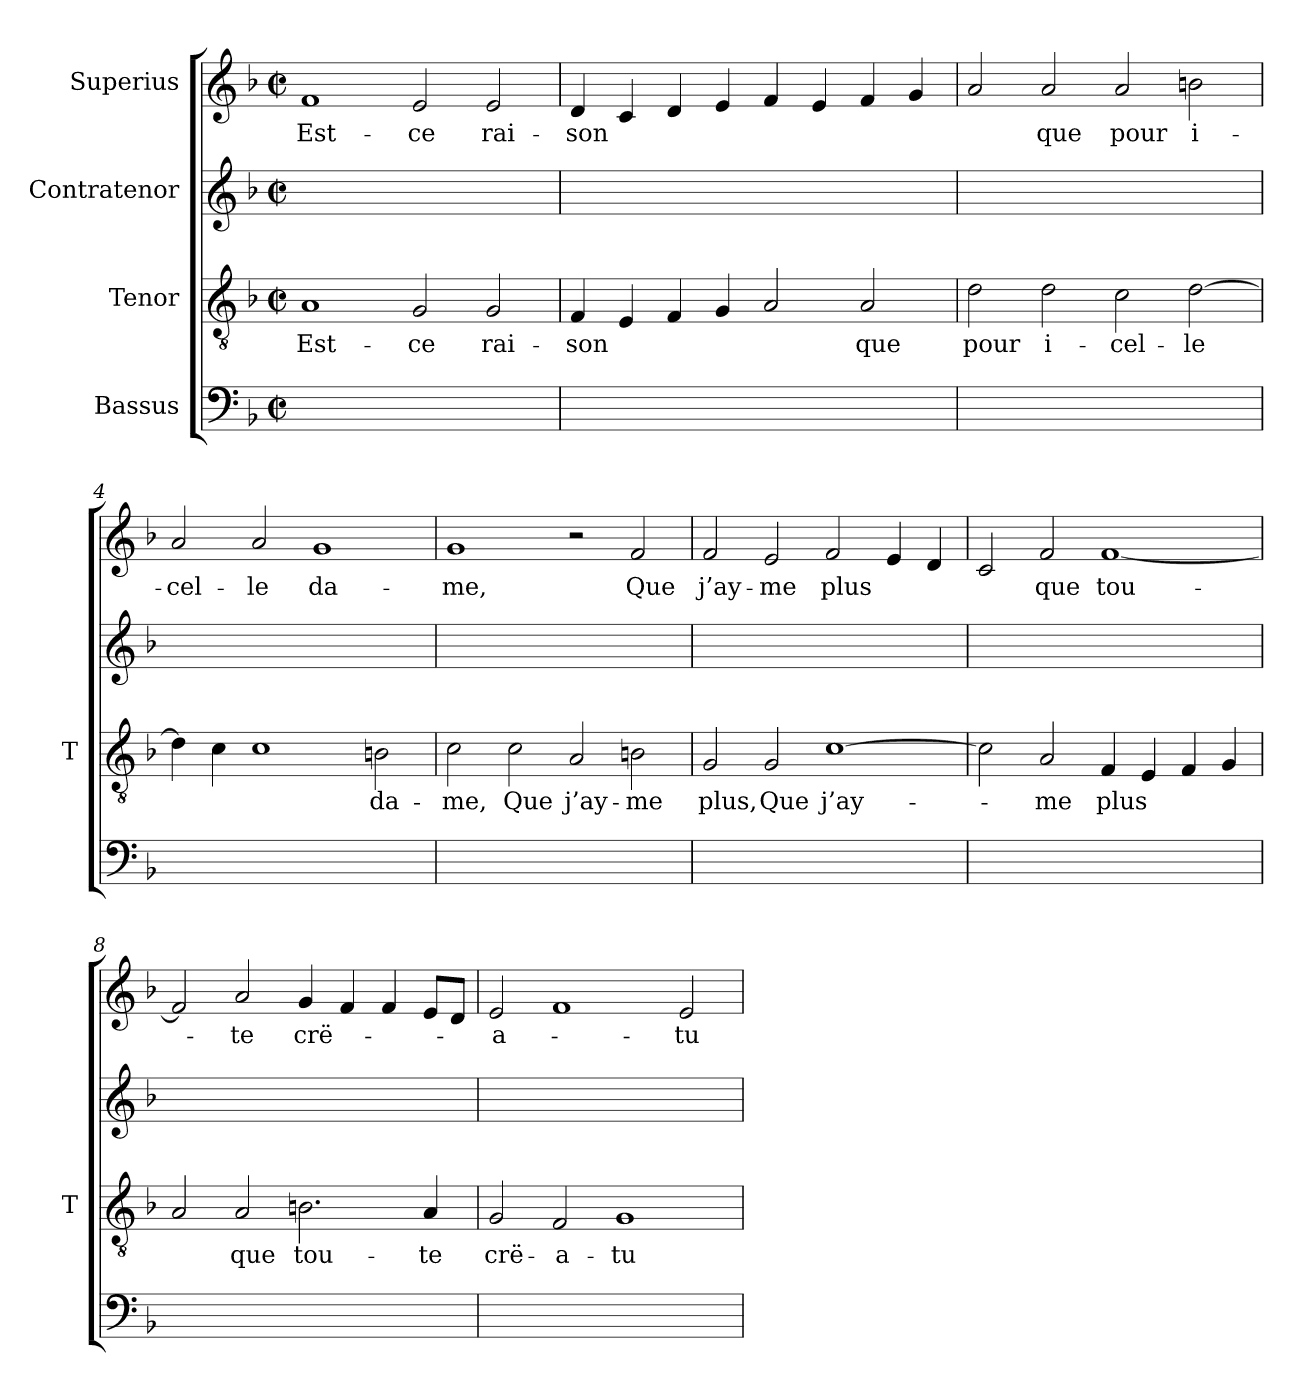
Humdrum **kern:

**kern	**kern	**text	**kern	**kern	**text
*part4	*part3	*part3	*part2	*part1	*part1
*staff4	*staff3	*staff3	*staff2	*staff1	*staff1
*I"Bassus	*I"Tenor	*	*I"Contratenor	*I"Superius	*
*	*I'T	*	*	*	*
*clefF4	*clefGv2	*	*clefG2	*clefG2	*
*k[b-]	*k[b-]	*	*k[b-]	*k[b-]	*
*F:	*F:	*	*F:	*F:	*
*M2/2	*M2/2	*	*M2/2	*M2/2	*
*met(c|)	*met(c|)	*	*met(c|)	*met(c|)	*
=1	=1	=1	=1	=1	=1
1ryy	1A	Est-	1ryy	1f	Est-
1ryy	2G	-ce	1ryy	2e	-ce
.	2G	rai-	.	2e	rai-
=2	=2	=2	=2	=2	=2
1ryy	4F	-son	1ryy	4d	-son
.	4E	.	.	4c	.
.	4F	.	.	4d	.
.	4G	.	.	4e	.
1ryy	2A	.	1ryy	4f	.
.	.	.	.	4e	.
.	2A	-que	.	4f	.
.	.	.	.	4g	.
=3	=3	=3	=3	=3	=3
1ryy	2d	-pour	1ryy	2a	.
.	2d	i-	.	2a	-que
1ryy	2c	cel-	1ryy	2a	-pour
.	[2d	-le	.	2b	i-
!!LO:PB:g=z
=4	=4	=4	=4	=4	=4
1ryy	4d]	.	1ryy	2a	cel-
.	4c	.	.	.	.
.	1c	.	.	2a	-le
1ryy	.	.	1ryy	1g	da-
.	2Bn	da-	.	.	.
=5	=5	=5	=5	=5	=5
1ryy	2c	-me,	1ryy	1g	-me,
.	2c	-Que	.	.	.
1ryy	2A	j’ay-	1ryy	2r	.
.	2B	-me	.	2f	-Que
=6	=6	=6	=6	=6	=6
1ryy	2G	-plus,	1ryy	2f	j’ay-
.	2G	-Que	.	2e	-me
1ryy	[1c	j’ay-	1ryy	2f	-plus
.	.	.	.	4e	.
.	.	.	.	4d	.
=7	=7	=7	=7	=7	=7
1ryy	2c]	.	1ryy	2c	.
.	2A	-me	.	2f	-que
1ryy	4F	-plus	1ryy	[1f	tou-
.	4E	.	.	.	.
.	4F	.	.	.	.
.	4G	.	.	.	.
=8	=8	=8	=8	=8	=8
1ryy	2A	.	1ryy	2f]	.
.	2A	-que	.	2a	-te
1ryy	2.B	tou-	1ryy	4g	crë-
.	.	.	.	4f	.
.	.	.	.	4f	.
.	4A	-te	.	8eL	.
.	.	.	.	8dJ	.
!!LO:PB:g=z
=9	=9	=9	=9	=9	=9
1ryy	2G	crë-	1ryy	2e	a-
.	2F	a-	.	1f	.
1ryy	1G	tu-	1ryy	.	.
.	.	.	.	2e	tu-
=	=	=	=	=	=
*-	*-	*-	*-	*-	*-
